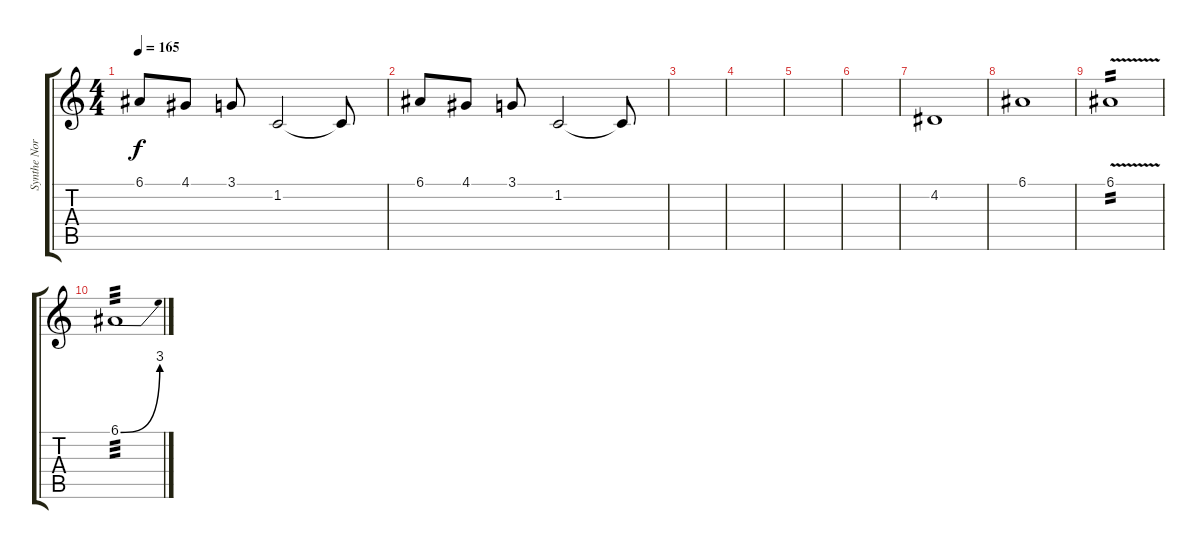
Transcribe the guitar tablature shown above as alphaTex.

\track ("Synthe Normal" "Synthe Nor") {instrument lead2sawtooth}
\staff {score tabs}
\tuning (E4 B3 G3 D3 A2 E2) {hide}
\ts (4 4)
\tempo 165
\clef g2
\ks c
6.1.8{dy f} 4.1.8 3.1.8 1.2.2 1.2{t}.8 |
6.1.8 4.1.8 3.1.8 1.2.2 1.2{t}.8 |
|
|
|
|
4.2.1 |
6.1.1 |
6.1{v}.1{tp 2} |
6.1{be (bend 0 0 60 12)}.1{tp 3}
